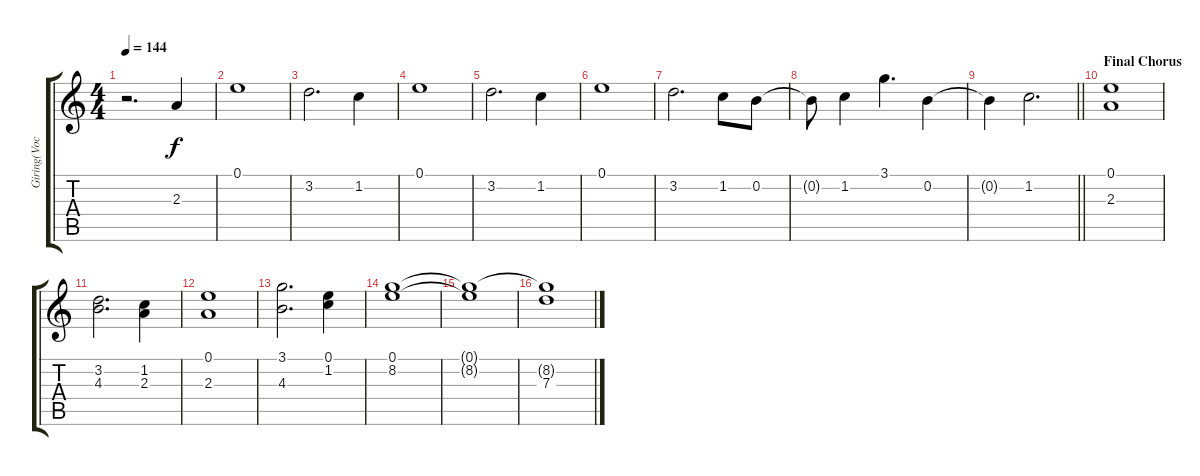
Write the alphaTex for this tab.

\track ("Giring(Vocal)" "Giring(Voc") {instrument electricguitarjazz}
\staff {score tabs}
\tuning (E4 B3 G3 D3 A2 E2) {hide}
\ts (4 4)
\tempo 144
\clef g2
\ks c
r.2{d dy f} 2.3.4 |
0.1.1 |
3.2.2{d} 1.2.4 |
0.1.1 |
3.2.2{d} 1.2.4 |
0.1.1 |
3.2.2{d} 1.2.8 0.2.8 |
0.2{t}.8 1.2.4 3.1.4{d} 0.2.4 |
\barLineRight lightlight
0.2{t}.4 1.2.2{d} |
\section ("" "Final Chorus")
(0.1 2.3).1 |
(3.2 4.3).2{d} (1.2 2.3).4 |
(0.1 2.3).1 |
(3.1 4.3).2{d} (0.1 1.2).4 |
(0.1 8.2).1 |
(0.1{t} 8.2{t}).1 |
(8.2{t} 7.3).1
